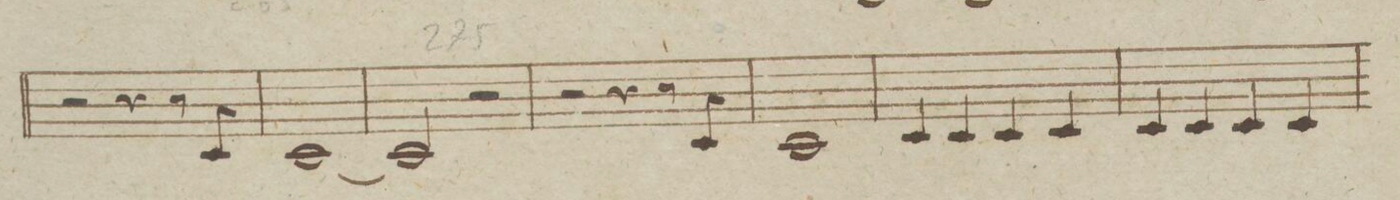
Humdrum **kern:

**kern
*I"Clarino Secondo in B.
*clefG2
*k[b-e-a-d-]
*met(c)
*M4/4
2r
4r
8r
8E-/
=270
[1E-
=271
2E-/]
2r
=272
2r
4r
8r
8E-/
=273
1E-
=274
4E-/
4E-/
4E-/
4E-/
=275
4E-/
4E-/
4E-/
4E-/
=276
*-
